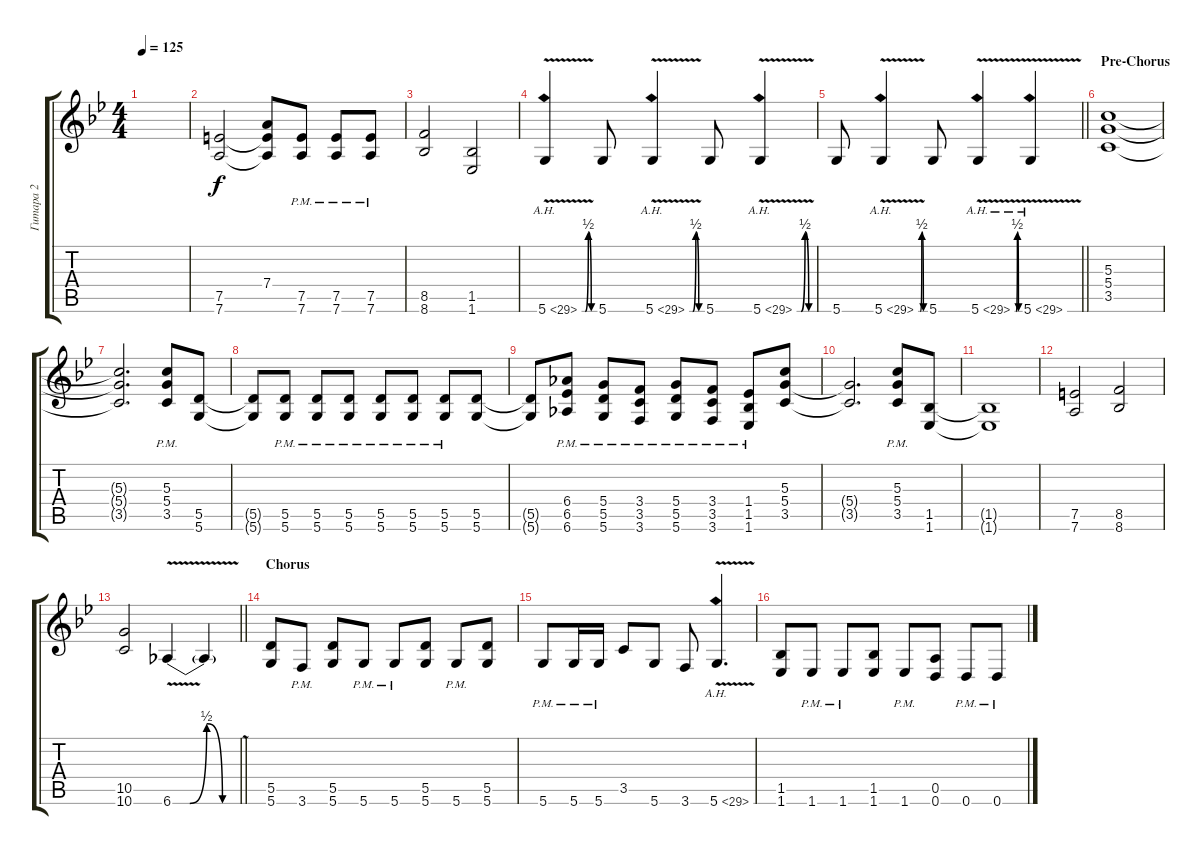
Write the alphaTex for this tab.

\track ("Гитара 2" "Гитара 2") {instrument distortionguitar}
\staff {score tabs}
\tuning (E4 B3 G3 D3 A2 D2) {hide}
\ts (4 4)
\tempo 125
\clef g2
\ks gminor
|
(7.5 7.6).2 (7.4 7.5{t} 7.6{t}).8 (7.5{pm} 7.6{pm}).8 (7.5{pm} 7.6{pm}).8 (7.5{pm} 7.6{pm}).8 |
(8.5 8.6).2 (1.5 1.6).2 |
5.6{be (custom 0 0 15 0 30 2 44 0 60 0) ah 24 v}.4 5.6.8 5.6{be (custom 0 0 15 0 30 2 44 0 60 0) ah 24 v}.4 5.6.8 5.6{be (custom 0 0 15 0 30 2 44 0 60 0) ah 24 v}.4 |
\barLineRight lightlight
5.6.8 5.6{be (custom 0 0 15 0 30 2 44 0 60 0) ah 24 v}.4 5.6.8 5.6{be (custom 0 0 15 0 30 2 44 0 60 0) ah 24 v}.4 5.6{ah 24 v}.4 |
\section ("" "Pre-Chorus")
(5.3 5.4 3.5).1 |
(5.3{t} 5.4{t} 3.5{t}).2{d} (5.3{pm} 5.4{pm} 3.5{pm}).8 (5.5 5.6).8 |
(5.5{t} 5.6{t}).8 (5.5{pm} 5.6{pm}).8 (5.5{pm} 5.6{pm}).8 (5.5{pm} 5.6{pm}).8 (5.5{pm} 5.6{pm}).8 (5.5{pm} 5.6{pm}).8 (5.5{pm} 5.6{pm}).8 (5.5 5.6).8 |
(5.5{t} 5.6{t}).8 (6.4{pm} 6.5{pm} 6.6{pm}).8 (5.4{pm} 5.5{pm} 5.6{pm}).8 (3.4{pm} 3.5{pm} 3.6{pm}).8 (5.4{pm} 5.5{pm} 5.6{pm}).8 (3.4{pm} 3.5{pm} 3.6{pm}).8 (1.4{pm} 1.5{pm} 1.6{pm}).8 (5.3 5.4 3.5).8 |
(5.4{t} 3.5{t}).2{d} (5.3{pm} 5.4{pm} 3.5{pm}).8 (1.5 1.6).8 |
(1.5{t} 1.6{t}).1 |
(7.5 7.6).2 (8.5 8.6).2 |
\barLineRight lightlight
(10.5 10.6).2 6.6{be (custom 0 0 15 0 30 2 44 0 60 0) v}.4 6.6{v t}.4 |
\section ("" "Chorus")
(5.5 5.6).8 3.6{pm}.8 (5.5 5.6).8 5.6{pm}.8 5.6{pm}.8 (5.5 5.6).8 5.6{pm}.8 (5.5 5.6).8 |
5.6{pm}.8 5.6{pm}.16 5.6{pm}.16 3.5.8 5.6.8 3.6.8 5.6{ah 24 v}.4{d} |
(1.5 1.6).8 1.6{pm}.8 1.6{pm}.8 (1.5 1.6).8 1.6{pm}.8 (0.5 0.6).8 0.6{pm}.8 0.6{pm}.8
